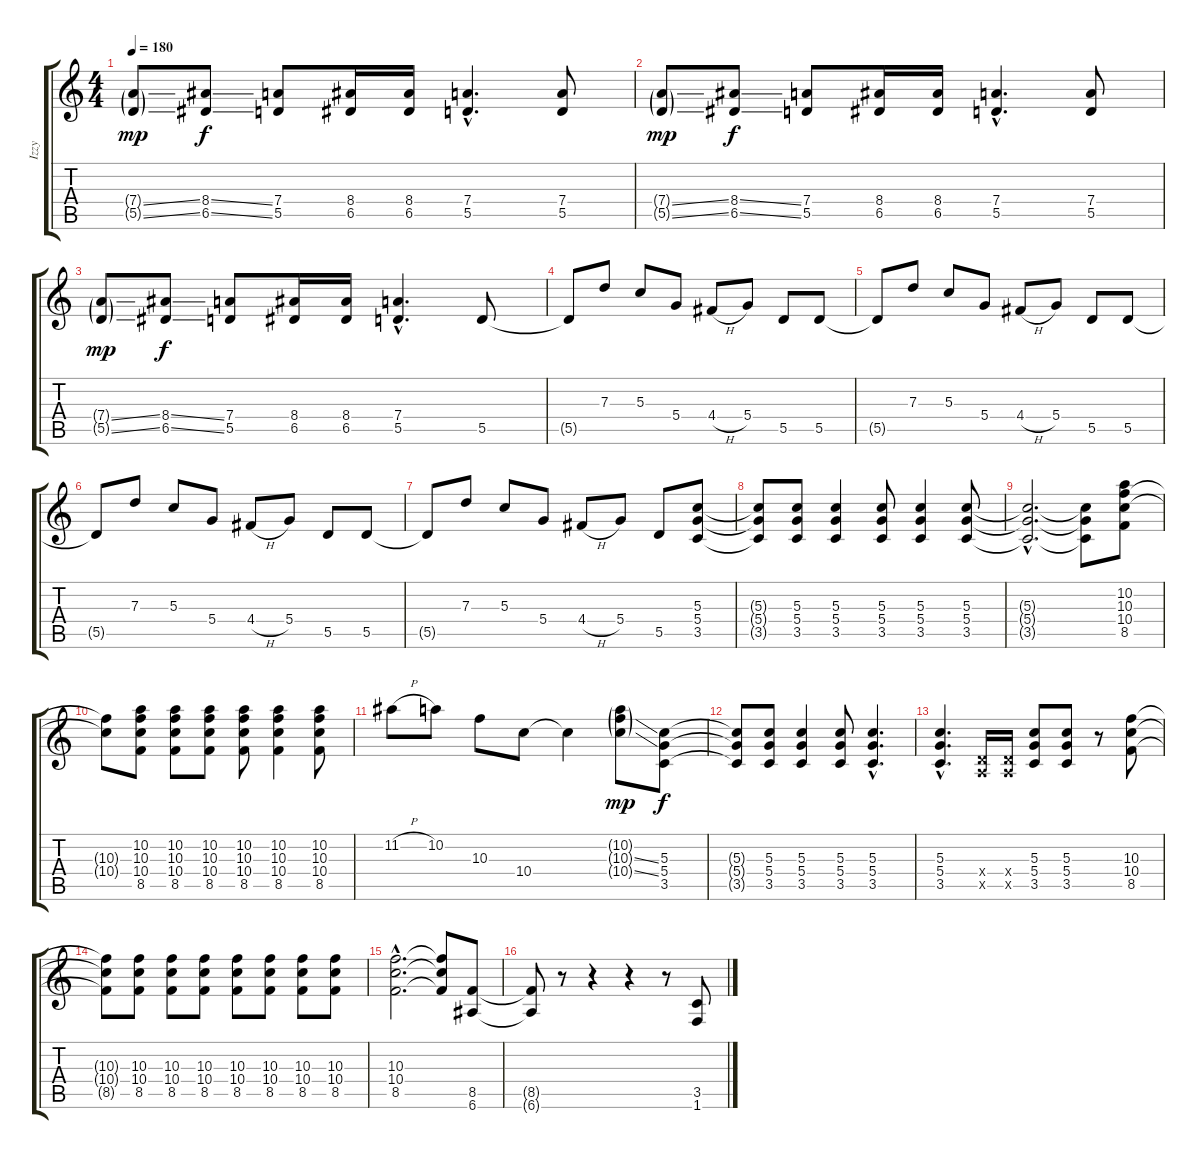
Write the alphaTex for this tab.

\track ("Izzy" "Izzy") {instrument distortionguitar}
\staff {score tabs}
\tuning (E4 B3 G3 D3 A2 E2) {hide}
\ts (4 4)
\tempo 180
\clef g2
\ks c
(7.4{ss g} 5.5{ss g}).8{dy mp} (8.4{ss} 6.5{ss}).8{dy f} (7.4 5.5).8 (8.4 6.5).16 (8.4 6.5).16 (7.4{hac} 5.5{hac}).4{d} (7.4 5.5).8 |
(7.4{ss g} 5.5{ss g}).8{dy mp} (8.4{ss} 6.5{ss}).8{dy f} (7.4 5.5).8 (8.4 6.5).16 (8.4 6.5).16 (7.4{hac} 5.5{hac}).4{d} (7.4 5.5).8 |
(7.4{ss g} 5.5{ss g}).8{dy mp} (8.4{ss} 6.5{ss}).8{dy f} (7.4 5.5).8 (8.4 6.5).16 (8.4 6.5).16 (7.4{hac} 5.5{hac}).4{d} 5.5.8 |
5.5{t}.8 7.3.8 5.3.8 5.4.8 4.4{h}.8 5.4.8 5.5.8 5.5.8 |
5.5{t}.8 7.3.8 5.3.8 5.4.8 4.4{h}.8 5.4.8 5.5.8 5.5.8 |
5.5{t}.8 7.3.8 5.3.8 5.4.8 4.4{h}.8 5.4.8 5.5.8 5.5.8 |
5.5{t}.8 7.3.8 5.3.8 5.4.8 4.4{h}.8 5.4.8 5.5.8 (5.3 5.4 3.5).8 |
(5.3{t} 5.4{t} 3.5{t}).8 (5.3 5.4 3.5).8 (5.3 5.4 3.5).4 (5.3 5.4 3.5).8 (5.3 5.4 3.5).4 (5.3 5.4 3.5).8 |
(5.3{hac t} 5.4{hac t} 3.5{hac t}).2{d} (5.3{t} 5.4{t} 3.5{t}).8 (10.2 10.3 10.4 8.5).8 |
(10.3{t} 10.4{t}).8 (10.2 10.3 10.4 8.5).8 (10.2 10.3 10.4 8.5).8 (10.2 10.3 10.4 8.5).8 (10.2 10.3 10.4 8.5).8 (10.2 10.3 10.4 8.5).4 (10.2 10.3 10.4 8.5).8 |
11.2{h}.8 10.2.8 10.3.8 10.4.8 10.4{t}.4 (10.2{g} 10.3{ss g} 10.4{ss g}).8{dy mp} (5.3 5.4 3.5).8{dy f} |
(5.3{t} 5.4{t} 3.5{t}).8 (5.3 5.4 3.5).8 (5.3 5.4 3.5).4 (5.3 5.4 3.5).8 (5.3{hac} 5.4{hac} 3.5{hac}).4{d} |
(5.3{hac} 5.4{hac} 3.5{hac}).4{d} (0.4{x} 0.5{x}).16 (0.4{x} 0.5{x}).16 (5.3 5.4 3.5).8 (5.3 5.4 3.5).8 r.8 (10.3 10.4 8.5).8 |
(10.3{t} 10.4{t} 8.5{t}).8 (10.3 10.4 8.5).8 (10.3 10.4 8.5).8 (10.3 10.4 8.5).8 (10.3 10.4 8.5).8 (10.3 10.4 8.5).8 (10.3 10.4 8.5).8 (10.3 10.4 8.5).8 |
(10.3{hac} 10.4{hac} 8.5{hac}).2{d} (10.3{t} 10.4{t} 8.5{t}).8 (8.5 6.6).8 |
(8.5{t} 6.6{t}).8 r.8 r.4 r.4 r.8 (3.5 1.6).8
